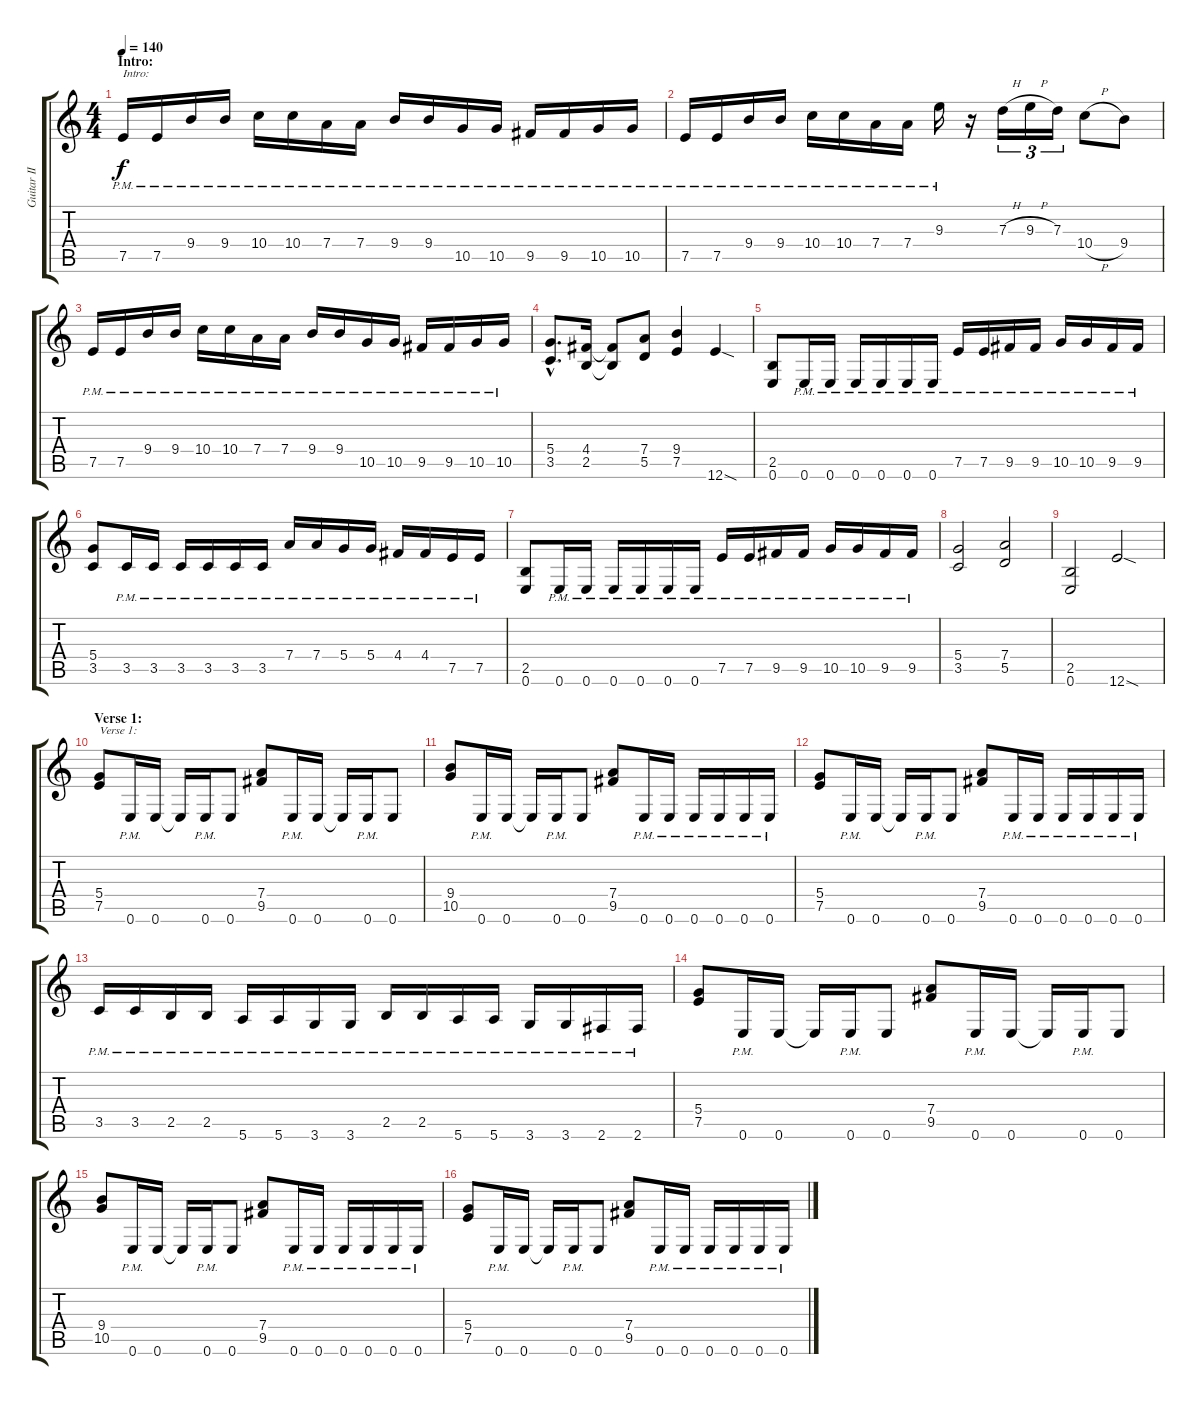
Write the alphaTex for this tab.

\track ("Guitar II" "Guitar II") {instrument distortionguitar}
\staff {score tabs}
\tuning (E4 B3 G3 D3 A2 E2) {hide}
\ts (4 4)
\section ("" "Intro:")
\tempo 140
\clef g2
\ks c
7.5{pm}.16{txt "Intro:" dy f instrument distortionguitar} 7.5{pm}.16 9.4{pm}.16 9.4{pm}.16 10.4{pm}.16 10.4{pm}.16 7.4{pm}.16 7.4{pm}.16 9.4{pm}.16 9.4{pm}.16 10.5{pm}.16 10.5{pm}.16 9.5{pm}.16 9.5{pm}.16 10.5{pm}.16 10.5{pm}.16 |
7.5{pm}.16 7.5{pm}.16 9.4{pm}.16 9.4{pm}.16 10.4{pm}.16 10.4{pm}.16 7.4{pm}.16 7.4{pm}.16 9.3{pm}.16 r.16 7.3{h}.16{tu (3 2)} 9.3{h}.16{tu (3 2)} 7.3.16{tu (3 2)} 10.4{h}.8 9.4.8 |
7.5{pm}.16 7.5{pm}.16 9.4{pm}.16 9.4{pm}.16 10.4{pm}.16 10.4{pm}.16 7.4{pm}.16 7.4{pm}.16 9.4{pm}.16 9.4{pm}.16 10.5{pm}.16 10.5{pm}.16 9.5{pm}.16 9.5{pm}.16 10.5{pm}.16 10.5{pm}.16 |
(5.4{hac} 3.5{hac}).8{d} (4.4 2.5).16 (4.4{t} 2.5{t}).8 (7.4 5.5).8 (9.4 7.5).4 12.6{sod}.4 |
(2.5 0.6).8 0.6{pm}.16 0.6{pm}.16 0.6{pm}.16 0.6{pm}.16 0.6{pm}.16 0.6{pm}.16 7.5{pm}.16 7.5{pm}.16 9.5{pm}.16 9.5{pm}.16 10.5{pm}.16 10.5{pm}.16 9.5{pm}.16 9.5{pm}.16 |
(5.4 3.5).8 3.5{pm}.16 3.5{pm}.16 3.5{pm}.16 3.5{pm}.16 3.5{pm}.16 3.5{pm}.16 7.4{pm}.16 7.4{pm}.16 5.4{pm}.16 5.4{pm}.16 4.4{pm}.16 4.4{pm}.16 7.5{pm}.16 7.5{pm}.16 |
(2.5 0.6).8 0.6{pm}.16 0.6{pm}.16 0.6{pm}.16 0.6{pm}.16 0.6{pm}.16 0.6{pm}.16 7.5{pm}.16 7.5{pm}.16 9.5{pm}.16 9.5{pm}.16 10.5{pm}.16 10.5{pm}.16 9.5{pm}.16 9.5{pm}.16 |
(5.4 3.5).2 (7.4 5.5).2 |
(2.5 0.6).2 12.6{sod}.2 |
\section ("" "Verse 1:")
(5.4 7.5).8{txt "Verse 1:"} 0.6{pm}.16 0.6.16 0.6{t}.16 0.6{pm}.16 0.6.8 (7.4 9.5).8 0.6{pm}.16 0.6.16 0.6{t}.16 0.6{pm}.16 0.6.8 |
(9.4 10.5).8 0.6{pm}.16 0.6.16 0.6{t}.16 0.6{pm}.16 0.6.8 (7.4 9.5).8 0.6{pm}.16 0.6{pm}.16 0.6{pm}.16 0.6{pm}.16 0.6{pm}.16 0.6{pm}.16 |
(5.4 7.5).8 0.6{pm}.16 0.6.16 0.6{t}.16 0.6{pm}.16 0.6.8 (7.4 9.5).8 0.6{pm}.16 0.6{pm}.16 0.6{pm}.16 0.6{pm}.16 0.6{pm}.16 0.6{pm}.16 |
3.5{pm}.16 3.5{pm}.16 2.5{pm}.16 2.5{pm}.16 5.6{pm}.16 5.6{pm}.16 3.6{pm}.16 3.6{pm}.16 2.5{pm}.16 2.5{pm}.16 5.6{pm}.16 5.6{pm}.16 3.6{pm}.16 3.6{pm}.16 2.6{pm}.16 2.6{pm}.16 |
(5.4 7.5).8 0.6{pm}.16 0.6.16 0.6{t}.16 0.6{pm}.16 0.6.8 (7.4 9.5).8 0.6{pm}.16 0.6.16 0.6{t}.16 0.6{pm}.16 0.6.8 |
(9.4 10.5).8 0.6{pm}.16 0.6.16 0.6{t}.16 0.6{pm}.16 0.6.8 (7.4 9.5).8 0.6{pm}.16 0.6{pm}.16 0.6{pm}.16 0.6{pm}.16 0.6{pm}.16 0.6{pm}.16 |
(5.4 7.5).8 0.6{pm}.16 0.6.16 0.6{t}.16 0.6{pm}.16 0.6.8 (7.4 9.5).8 0.6{pm}.16 0.6{pm}.16 0.6{pm}.16 0.6{pm}.16 0.6{pm}.16 0.6{pm}.16
